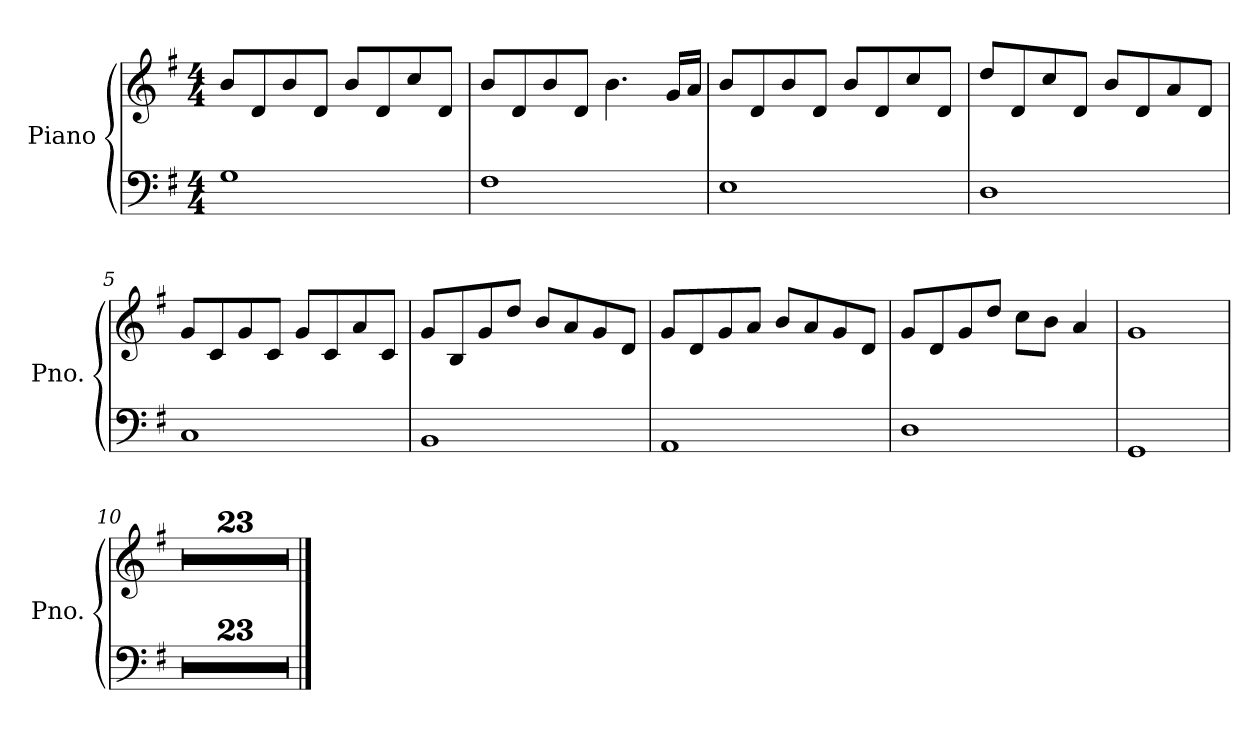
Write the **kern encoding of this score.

**kern	**kern
*part1	*part1
*staff2	*staff1
*I"Piano	*
*I'Pno.	*
*clefF4	*clefG2
*k[f#]	*k[f#]
*M4/4	*M4/4
=1	=1
1G	8b/L
.	8d/
.	8b/
.	8d/J
.	8b/L
.	8d/
.	8cc/
.	8d/J
=2	=2
1F#	8b/L
.	8d/
.	8b/
.	8d/J
.	4.b\
.	16g/LL
.	16a/JJ
=3	=3
1E	8b/L
.	8d/
.	8b/
.	8d/J
.	8b/L
.	8d/
.	8cc/
.	8d/J
=4	=4
1D	8dd/L
.	8d/
.	8cc/
.	8d/J
.	8b/L
.	8d/
.	8a/
.	8d/J
=5	=5
1C	8g/L
.	8c/
.	8g/
.	8c/J
.	8g/L
.	8c/
.	8a/
.	8c/J
!!LO:LB:g=z
=6	=6
1BB	8g/L
.	8B/
.	8g/
.	8dd/J
.	8b/L
.	8a/
.	8g/
.	8d/J
=7	=7
1AA	8g/L
.	8d/
.	8g/
.	8a/J
.	8b/L
.	8a/
.	8g/
.	8d/J
=8	=8
1D	8g/L
.	8d/
.	8g/
.	8dd/J
.	8cc\L
.	8b\J
.	4a/
=9	=9
1GG	1g
=10	=10
1r	1r
=11	=11
1r	1r
=12	=12
1r	1r
=13	=13
1r	1r
=14	=14
1r	1r
=15	=15
1r	1r
!!LO:LB:g=z
=16	=16
1r	1r
=17	=17
1r	1r
=18	=18
1r	1r
=19	=19
1r	1r
=20	=20
1r	1r
=21	=21
1r	1r
=22	=22
1r	1r
=23	=23
1r	1r
=24	=24
1r	1r
=25	=25
1r	1r
=26	=26
1r	1r
=27	=27
1r	1r
=28	=28
1r	1r
=29	=29
1r	1r
=30	=30
1r	1r
=31	=31
1r	1r
=32	=32
1r	1r
==	==
*-	*-
